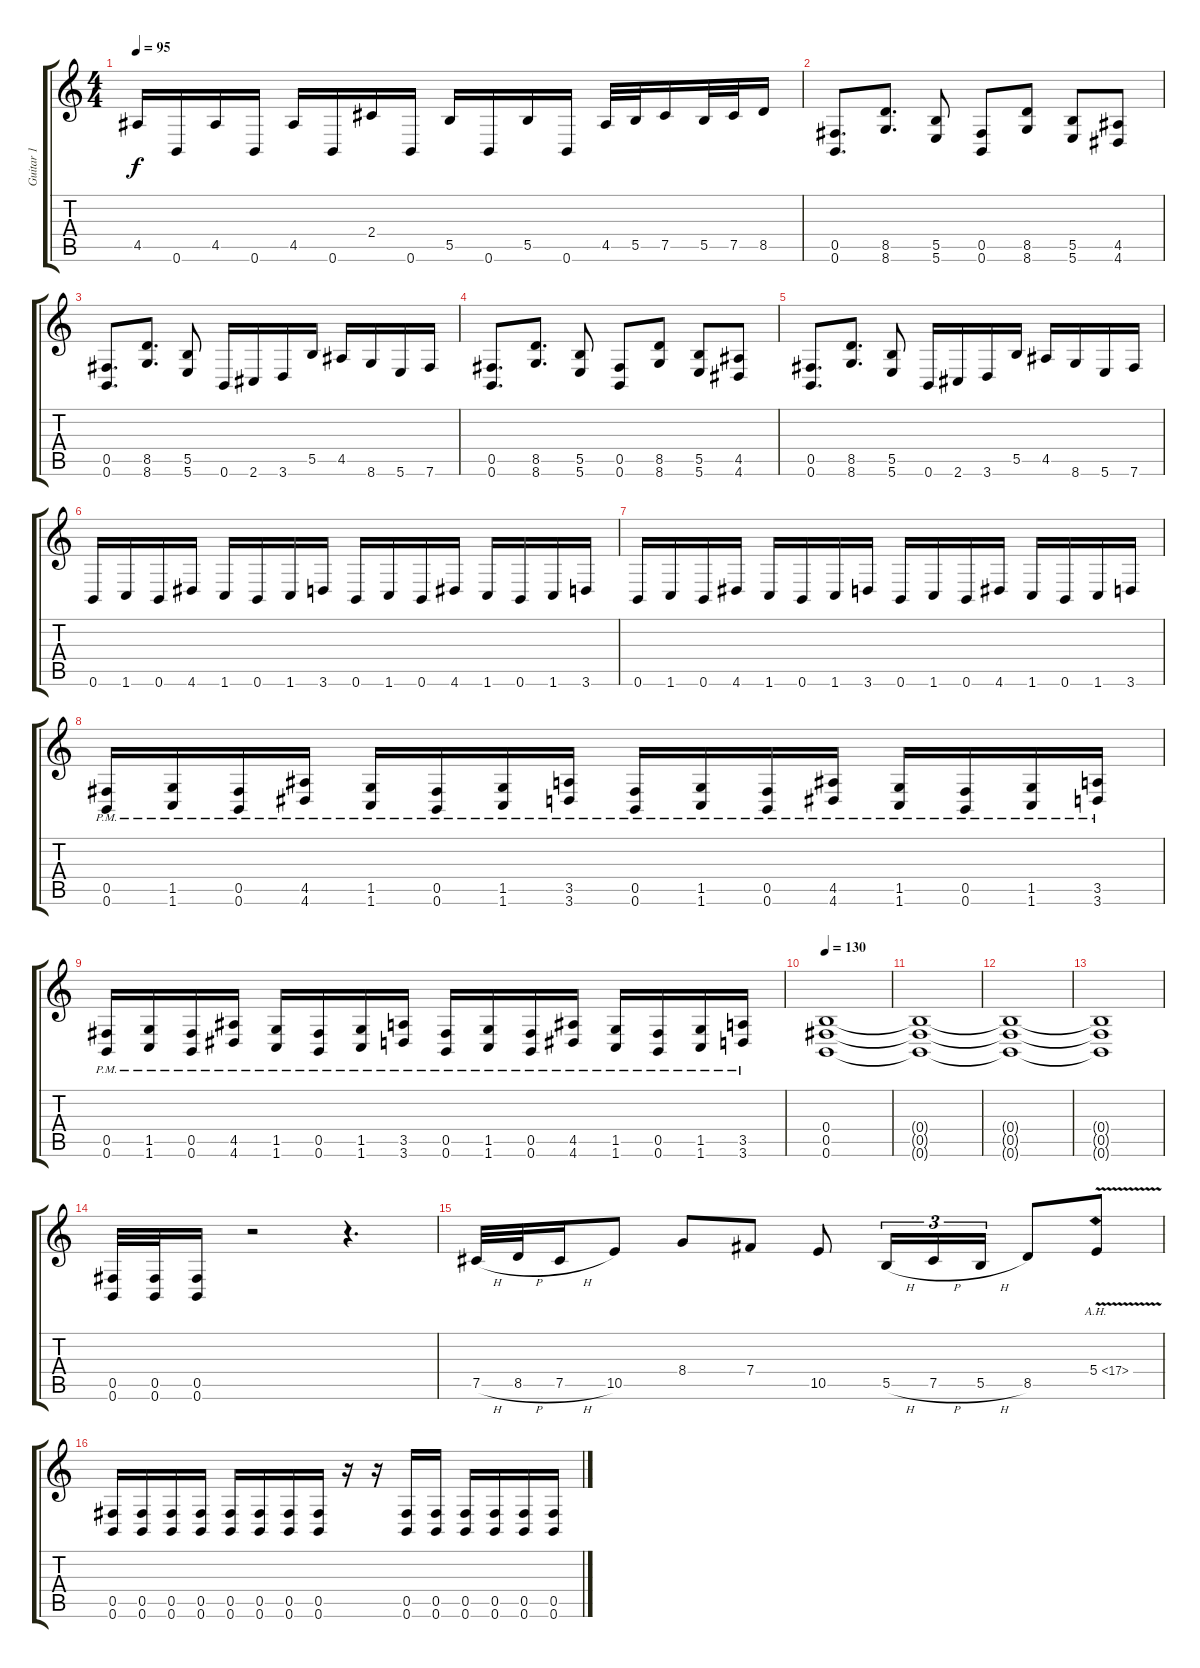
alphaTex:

\track ("Guitar 1" "Guitar 1") {instrument distortionguitar}
\staff {score tabs}
\tuning (Db4 Ab3 E3 B2 Gb2 B1) {hide}
\ts (4 4)
\tempo 95
\clef g2
\ks c
4.5.16{dy f} 0.6.16 4.5.16 0.6.16 4.5.16 0.6.16 2.4.16 0.6.16 5.5.16 0.6.16 5.5.16 0.6.16 4.5.32 5.5.32 7.5.16 5.5.32 7.5.32 8.5.16 |
(0.5 0.6).8{d} (8.5 8.6).8{d} (5.5 5.6).8 (0.5 0.6).8 (8.5 8.6).8 (5.5 5.6).8 (4.5 4.6).8 |
(0.5 0.6).8{d} (8.5 8.6).8{d} (5.5 5.6).8 0.6.16 2.6.16 3.6.16 5.5.16 4.5.16 8.6.16 5.6.16 7.6.16 |
(0.5 0.6).8{d} (8.5 8.6).8{d} (5.5 5.6).8 (0.5 0.6).8 (8.5 8.6).8 (5.5 5.6).8 (4.5 4.6).8 |
(0.5 0.6).8{d} (8.5 8.6).8{d} (5.5 5.6).8 0.6.16 2.6.16 3.6.16 5.5.16 4.5.16 8.6.16 5.6.16 7.6.16 |
0.6.16 1.6.16 0.6.16 4.6.16 1.6.16 0.6.16 1.6.16 3.6.16 0.6.16 1.6.16 0.6.16 4.6.16 1.6.16 0.6.16 1.6.16 3.6.16 |
0.6.16 1.6.16 0.6.16 4.6.16 1.6.16 0.6.16 1.6.16 3.6.16 0.6.16 1.6.16 0.6.16 4.6.16 1.6.16 0.6.16 1.6.16 3.6.16 |
(0.5{pm} 0.6{pm}).16 (1.5{pm} 1.6{pm}).16 (0.5{pm} 0.6{pm}).16 (4.5{pm} 4.6{pm}).16 (1.5{pm} 1.6{pm}).16 (0.5{pm} 0.6{pm}).16 (1.5{pm} 1.6{pm}).16 (3.5{pm} 3.6{pm}).16 (0.5{pm} 0.6{pm}).16 (1.5{pm} 1.6{pm}).16 (0.5{pm} 0.6{pm}).16 (4.5{pm} 4.6{pm}).16 (1.5{pm} 1.6{pm}).16 (0.5{pm} 0.6{pm}).16 (1.5{pm} 1.6{pm}).16 (3.5{pm} 3.6{pm}).16 |
(0.5{pm} 0.6{pm}).16 (1.5{pm} 1.6{pm}).16 (0.5{pm} 0.6{pm}).16 (4.5{pm} 4.6{pm}).16 (1.5{pm} 1.6{pm}).16 (0.5{pm} 0.6{pm}).16 (1.5{pm} 1.6{pm}).16 (3.5{pm} 3.6{pm}).16 (0.5{pm} 0.6{pm}).16 (1.5{pm} 1.6{pm}).16 (0.5{pm} 0.6{pm}).16 (4.5{pm} 4.6{pm}).16 (1.5{pm} 1.6{pm}).16 (0.5{pm} 0.6{pm}).16 (1.5{pm} 1.6{pm}).16 (3.5{pm} 3.6{pm}).16 |
\tempo 130
(0.4 0.5 0.6).1 |
(0.4{t} 0.5{t} 0.6{t}).1 |
(0.4{t} 0.5{t} 0.6{t}).1 |
(0.4{t} 0.5{t} 0.6{t}).1 |
(0.5 0.6).32 (0.5 0.6).32 (0.5 0.6).16 r.2 r.4{d} |
7.5{h}.32 8.5{h}.32 7.5{h}.16 10.5.8 8.4.8 7.4.8 10.5.8 5.5{h}.16{tu (3 2)} 7.5{h}.16{tu (3 2)} 5.5{h}.16{tu (3 2)} 8.5.8 5.4{ah 12 v}.8 |
(0.5 0.6).16 (0.5 0.6).16 (0.5 0.6).16 (0.5 0.6).16 (0.5 0.6).16 (0.5 0.6).16 (0.5 0.6).16 (0.5 0.6).16 r.16 r.16 (0.5 0.6).16 (0.5 0.6).16 (0.5 0.6).16 (0.5 0.6).16 (0.5 0.6).16 (0.5 0.6).16
